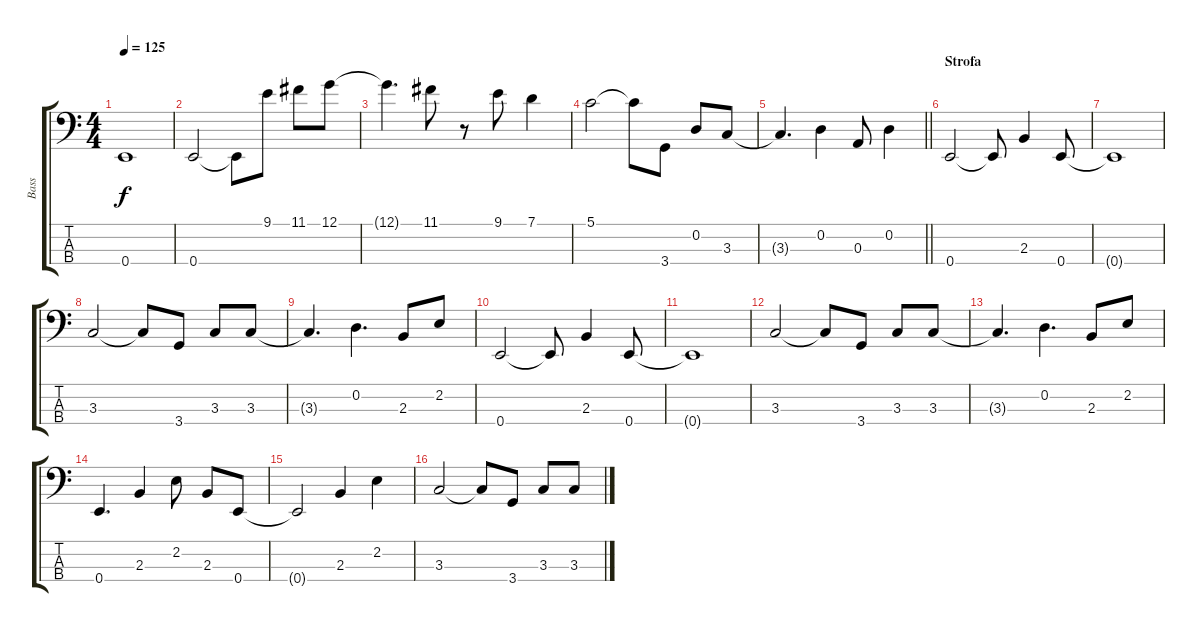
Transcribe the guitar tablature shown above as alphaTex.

\track ("Bass" "Bass") {instrument fretlessbass}
\staff {score tabs}
\tuning (G2 D2 A1 E1) {hide}
\ts (4 4)
\tempo 125
\clef f4
\ks c
0.4{t}.1{dy f} |
0.4.2 0.4{t}.8 9.1.8 11.1.8 12.1.8 |
12.1{t}.4{d} 11.1.8 r.8 9.1.8 7.1.4 |
5.1.2 5.1{t}.8 3.4.8 0.2.8 3.3.8 |
\barLineRight lightlight
3.3{t}.4{d} 0.2.4 0.3.8 0.2.4 |
\section ("" "Strofa")
0.4.2 0.4{t}.8 2.3.4 0.4.8 |
0.4{t}.1 |
3.3.2 3.3{t}.8 3.4.8 3.3.8 3.3.8 |
3.3{t}.4{d} 0.2.4{d} 2.3.8 2.2.8 |
0.4.2 0.4{t}.8 2.3.4 0.4.8 |
0.4{t}.1 |
3.3.2 3.3{t}.8 3.4.8 3.3.8 3.3.8 |
3.3{t}.4{d} 0.2.4{d} 2.3.8 2.2.8 |
0.4.4{d} 2.3.4 2.2.8 2.3.8 0.4.8 |
0.4{t}.2 2.3.4 2.2.4 |
3.3.2 3.3{t}.8 3.4.8 3.3.8 3.3.8
